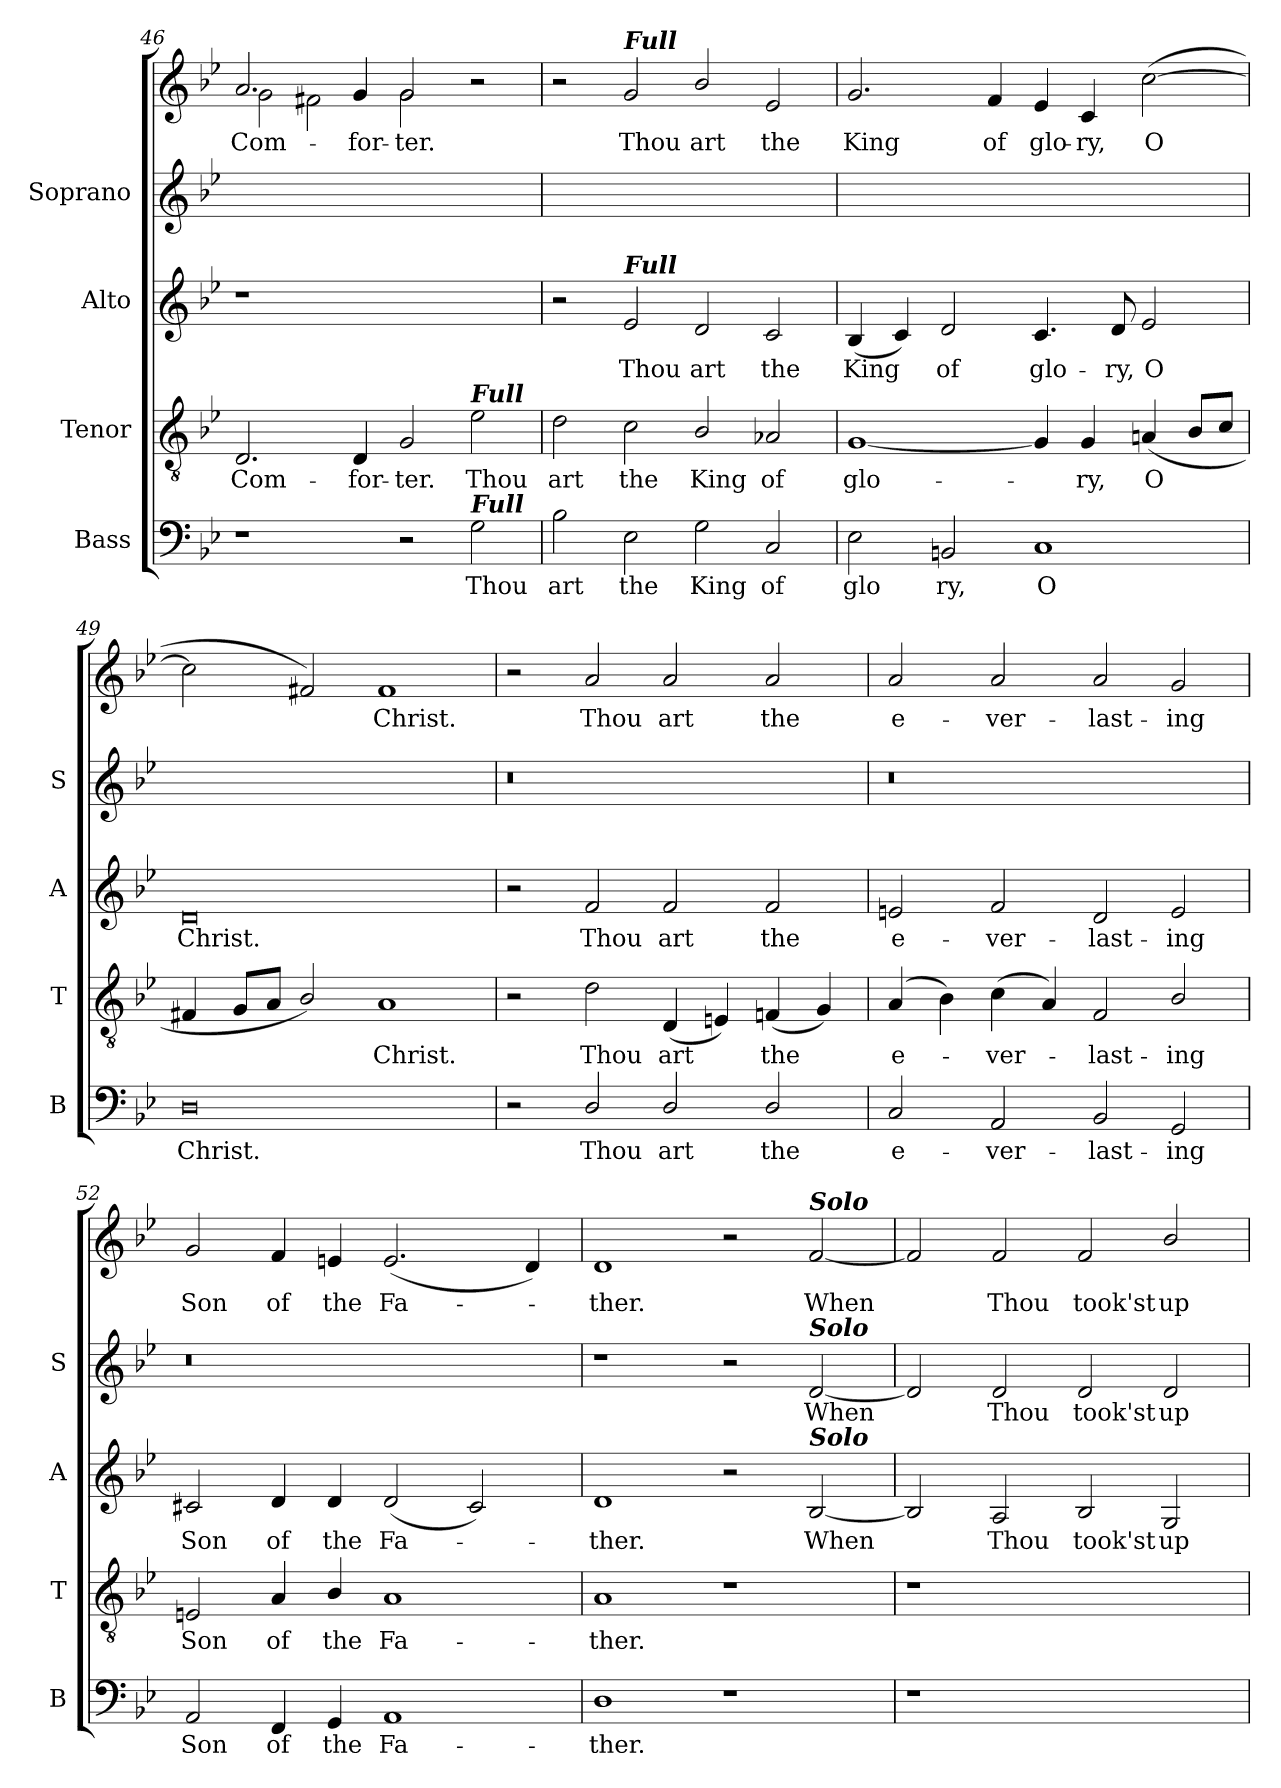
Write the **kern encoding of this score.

**kern	**text	**kern	**text	**kern	**text	**kern	**text	**kern	**text
*part4	*part4	*part3	*part3	*part2	*part2	*part1	*part1	*part1	*part1
*staff5	*staff5	*staff4	*staff4	*staff3	*staff3	*staff2	*staff2	*staff1	*staff1
*I"Bass	*	*I"Tenor	*	*I"Alto	*	*I"Soprano	*	*	*
*I'B	*	*I'T	*	*I'A	*	*I'S	*	*	*
*clefF4	*	*clefGv2	*	*clefG2	*	*clefG2	*	*clefG2	*
*k[b-e-]	*	*k[b-e-]	*	*k[b-e-]	*	*k[b-e-]	*	*k[b-e-]	*
*B-:	*	*B-:	*	*B-:	*	*B-:	*	*B-:	*
=46	=46	=46	=46	=46	=46	=46	=46	=46	=46
!	!	!	!LO:LY:b	!	!	!	!	!	!LO:LY:b
*	*	*	*	*	*	*	*	*^	*
1r	.	2.D/	Com-	1r	.	0ryy	.	2.a/	2g\	Com-
.	.	.	.	.	.	.	.	.	2f#X\	.
!	!	!	!LO:LY:b	!	!	!	!	!	!	!LO:LY:b
.	.	4D/	-for-	.	.	.	.	4g/	.	-for-
!	!	!	!LO:LY:b	!	!	!	!	!	!	!LO:LY:b
2r	.	2G/	-ter.	1ryy	.	.	.	2g/	2g\	-ter.
!	!	!LO:TX:a:Bi:t=Full	!	!	!	!	!	!	!	!
!LO:TX:a:Bi:t=Full	!	!	!	!	!	!	!	!	!	!
!	!LO:LY:b	!	!LO:LY:b	!	!	!	!	!	!	!
2G\	Thou	2e-\	Thou	.	.	.	.	2r	2ryy	.
=47	=47	=47	=47	=47	=47	=47	=47	=47	=47	=47
!	!LO:LY:b	!	!LO:LY:b	!	!	!	!	!	!	!
2B-\	art	2d\	art	2r	.	0ryy	.	2r	0ryy	.
!	!	!	!	!	!	!	!	!LO:TX:a:Bi:t=Full	!	!
!	!	!	!	!LO:TX:a:Bi:t=Full	!	!	!	!	!	!
!	!LO:LY:b	!	!LO:LY:b	!	!LO:LY:b	!	!	!	!	!LO:LY:b
2E-\	the	2c\	the	2e-/	Thou	.	.	2g/	.	Thou
!	!LO:LY:b	!	!LO:LY:b	!	!LO:LY:b	!	!	!	!	!LO:LY:b
2G\	King	2B-/	King	2d/	art	.	.	2b-/	.	art
!	!LO:LY:b	!	!LO:LY:b	!	!LO:LY:b	!	!	!	!	!LO:LY:b
2C/	of	2A-X/	of	2c/	the	.	.	2e-/	.	the
=48	=48	=48	=48	=48	=48	=48	=48	=48	=48	=48
!	!LO:LY:b	!	!LO:LY:b	!	!LO:LY:b	!	!	!	!	!LO:LY:b
2E-\	glo	[1G	glo-	(<4B-/	King	0ryy	.	2.g/	1ryy	King
.	.	.	.	4c/)	.	.	.	.	.	.
!	!LO:LY:b	!	!	!	!LO:LY:b	!	!	!	!	!
2BBn/	ry,	.	.	2d/	of	.	.	.	.	.
!	!	!	!	!	!	!	!	!	!	!LO:LY:b
.	.	.	.	.	.	.	.	4f/	.	of
!	!LO:LY:b	!	!	!	!LO:LY:b	!	!	!	!	!LO:LY:b
1C	O	4G/]	.	4.c/	glo-	.	.	4e-/	1ryy	glo-
!	!	!	!LO:LY:b	!	!	!	!	!	!	!LO:LY:b
.	.	4G/	ry,	.	.	.	.	4c/	.	-ry,
!	!	!	!	!	!LO:LY:b	!	!	!	!	!
.	.	.	.	8d/	-ry,	.	.	.	.	.
!	!	!	!LO:LY:b	!	!LO:LY:b	!	!	!	!	!LO:LY:b
.	.	(<4An/	O	2e-/	O	.	.	(>[2cc\	.	O
.	.	8B-/L	.	.	.	.	.	.	.	.
.	.	8c/J	.	.	.	.	.	.	.	.
!!LO:LB:g=z	!!
=49	=49	=49	=49	=49	=49	=49	=49	=49	=49	=49
!	!LO:LY:b	!	!	!	!LO:LY:b	!	!	!	!	!
0D	Christ.	4F#X/	.	0d	Christ.	0ryy	.	2cc\]	1ryy	.
.	.	8G/L	.	.	.	.	.	.	.	.
.	.	8A/J	.	.	.	.	.	.	.	.
.	.	2B-/)	.	.	.	.	.	2f#X/)	.	.
!	!	!	!LO:LY:b	!	!	!	!	!	!	!LO:LY:b
.	.	1A	Christ.	.	.	.	.	1f#	1ryy	Christ.
*	*	*	*	*	*	*	*	*v	*v	*
!!LO:PB:g=z
=50	=50	=50	=50	=50	=50	=50	=50	=50	=50
2r	.	2r	.	2r	.	0r	.	2r	.
!	!LO:LY:b	!	!LO:LY:b	!	!LO:LY:b	!	!	!	!LO:LY:b
2D/	Thou	2d\	Thou	2f/	Thou	.	.	2a/	Thou
!	!LO:LY:b	!	!LO:LY:b	!	!LO:LY:b	!	!	!	!LO:LY:b
2D/	art	(<4D/	art	2f/	art	.	.	2a/	art
.	.	4En/)	.	.	.	.	.	.	.
!	!LO:LY:b	!	!LO:LY:b	!	!LO:LY:b	!	!	!	!LO:LY:b
2D/	the	(<4Fn/	the	2f/	the	.	.	2a/	the
.	.	4G/)	.	.	.	.	.	.	.
=51	=51	=51	=51	=51	=51	=51	=51	=51	=51
!	!LO:LY:b	!	!LO:LY:b	!	!LO:LY:b	!	!	!	!LO:LY:b
2C/	e-	(<4A/	e-	2en/	e-	0r	.	2a/	e-
.	.	4B-\)	.	.	.	.	.	.	.
!	!LO:LY:b	!	!LO:LY:b	!	!LO:LY:b	!	!	!	!LO:LY:b
2AA/	-ver-	(<4c\	ver-	2f/	-ver-	.	.	2a/	-ver-
.	.	4A/)	.	.	.	.	.	.	.
!	!LO:LY:b	!	!LO:LY:b	!	!LO:LY:b	!	!	!	!LO:LY:b
2BB-/	-last-	2F/	last-	2d/	-last-	.	.	2a/	-last-
!	!LO:LY:b	!	!LO:LY:b	!	!LO:LY:b	!	!	!	!LO:LY:b
2GG/	-ing	2B-/	-ing	2e/	-ing	.	.	2g/	-ing
=52	=52	=52	=52	=52	=52	=52	=52	=52	=52
!	!LO:LY:b	!	!LO:LY:b	!	!LO:LY:b	!	!	!	!LO:LY:b
2AA/	Son	2En/	Son	2c#X/	Son	0r	.	2g/	Son
!	!LO:LY:b	!	!LO:LY:b	!	!LO:LY:b	!	!	!	!LO:LY:b
4FF/	of	4A/	of	4d/	of	.	.	4f/	of
!	!LO:LY:b	!	!LO:LY:b	!	!LO:LY:b	!	!	!	!LO:LY:b
4GG/	the	4B-/	the	4d/	the	.	.	4en/	the
!	!LO:LY:b	!	!LO:LY:b	!	!LO:LY:b	!	!	!	!LO:LY:b
1AA	Fa-	1A	Fa-	(<2d/	Fa-	.	.	(<2.e/	Fa-
.	.	.	.	2c#/)	.	.	.	.	.
.	.	.	.	.	.	.	.	4d/)	.
=53	=53	=53	=53	=53	=53	=53	=53	=53	=53
!	!LO:LY:b	!	!LO:LY:b	!	!LO:LY:b	!	!	!	!LO:LY:b
1D	-ther.	1A	-ther.	1d	ther.	1r	.	1d	ther.
1r	.	1r	.	2r	.	2r	.	2r	.
!	!	!	!	!	!	!	!	!LO:TX:a:Bi:t=Solo	!
!	!	!	!	!	!	!LO:TX:a:Bi:t=Solo	!	!	!
!	!	!	!	!LO:TX:a:Bi:t=Solo	!	!	!	!	!
!	!	!	!	!	!LO:LY:b	!	!LO:LY:b	!	!LO:LY:b
.	.	.	.	[2B-/	When	[2d/	When	[2f/	When
=54	=54	=54	=54	=54	=54	=54	=54	=54	=54
1r	.	1r	.	2B-/]	.	2d/]	.	2f/]	.
!	!	!	!	!	!LO:LY:b	!	!LO:LY:b	!	!LO:LY:b
.	.	.	.	2A/	Thou	2d/	-Thou	2f/	Thou
!	!	!	!	!	!LO:LY:b	!	!LO:LY:b	!	!LO:LY:b
1ryy	.	1ryy	.	2B-/	took'st	2d/	took'st	2f/	took'st
!	!	!	!	!	!LO:LY:b	!	!LO:LY:b	!	!LO:LY:b
.	.	.	.	2G/	up-	2d/	up-	2b-/	up-
=	=	=	=	=	=	=	=	=	=
*-	*-	*-	*-	*-	*-	*-	*-	*-	*-
